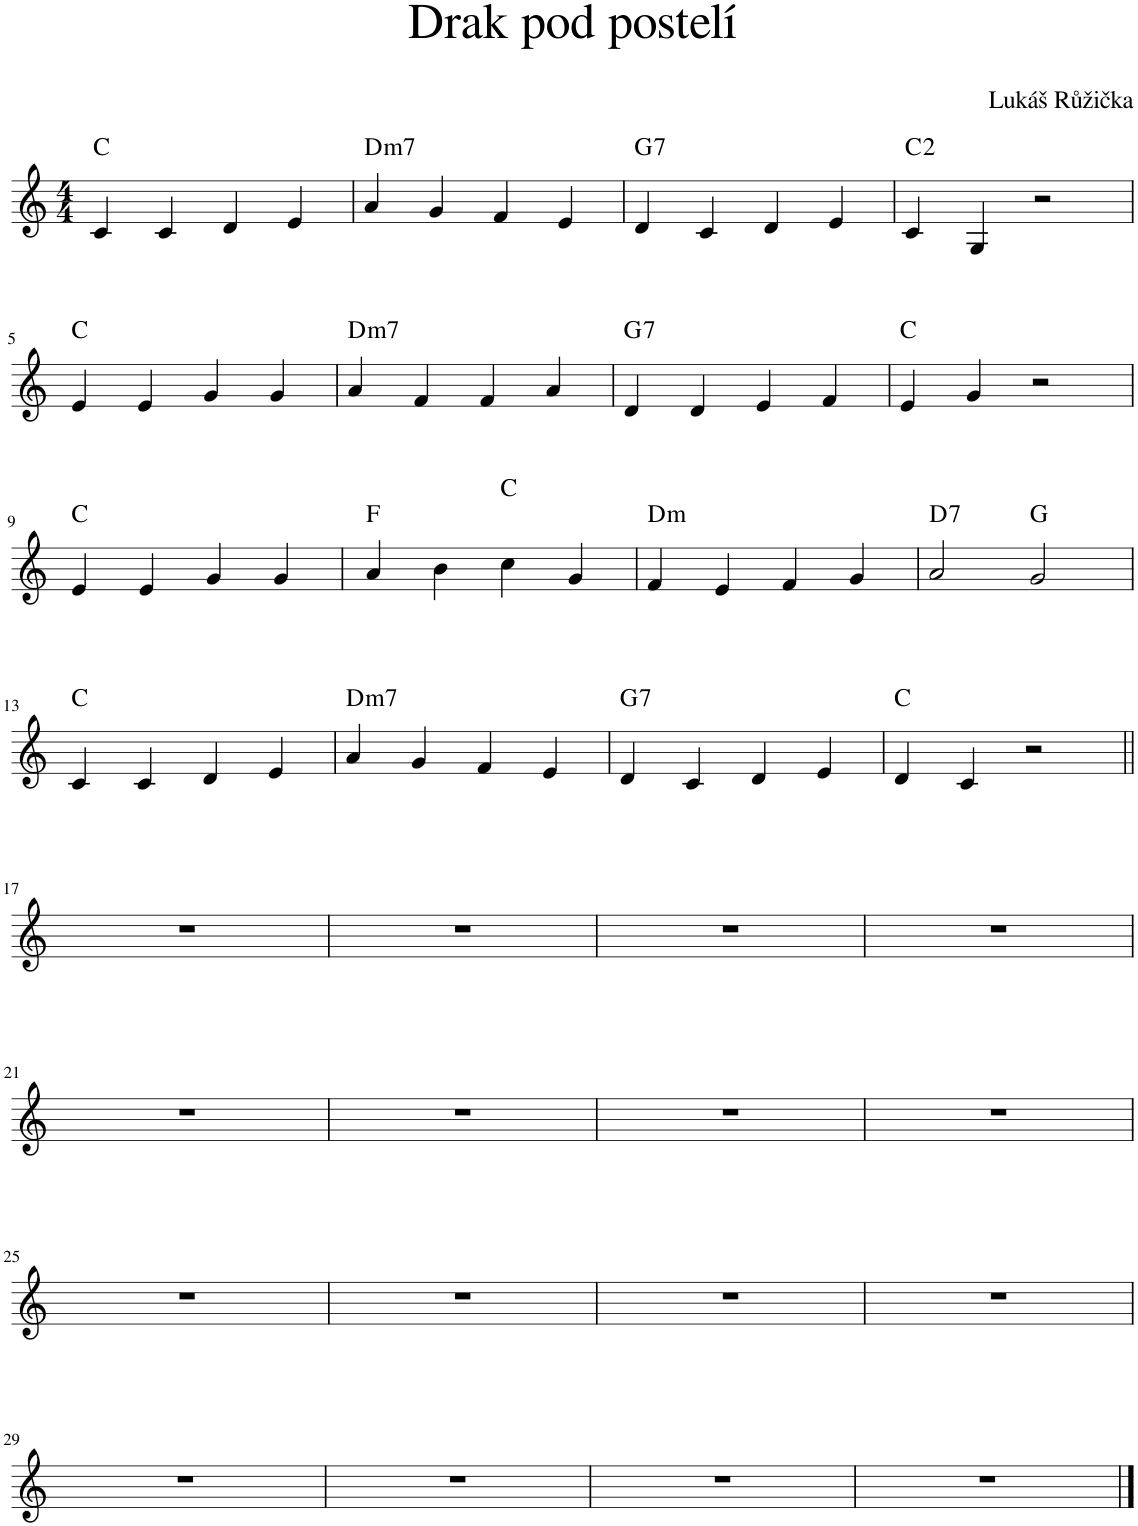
**kern	**harte
*part1	*part1
*staff1	*
*I"Piano	*
*I'Pno.	*
*clefG2	*
*k[]	*
*M4/4	*
=1	=1
4c/	C:maj
4c/	.
4d/	.
4e/	.
=2	=2
!	!LO:H:kt=m7
4a/	D:min7
4g/	.
4f/	.
4e/	.
=3	=3
!	!LO:H:kt=7
4d/	G:7
4c/	.
4d/	.
4e/	.
=4	=4
4c/	C:maj(2)
4G/	.
2r	.
!!LO:LB:g=z
=5	=5
4e/	C:maj
4e/	.
4g/	.
4g/	.
=6	=6
!	!LO:H:kt=m7
4a/	D:min7
4f/	.
4f/	.
4a/	.
=7	=7
!	!LO:H:kt=7
4d/	G:7
4d/	.
4e/	.
4f/	.
=8	=8
4e/	C:maj
4g/	.
2r	.
!!LO:LB:g=z
=9	=9
4e/	C:maj
4e/	.
4g/	.
4g/	.
=10	=10
4a/	F:maj
4b\	.
!	!LO:H:n=1:kt=N.C.
4cc\	N C:maj
4g/	.
=11	=11
!	!LO:H:kt=m
4f/	D:min
4e/	.
4f/	.
4g/	.
=12	=12
!	!LO:H:kt=7
2a/	D:7
2g/	G:maj
!!LO:LB:g=z
=13	=13
4c/	C:maj
4c/	.
4d/	.
4e/	.
=14	=14
!	!LO:H:kt=m7
4a/	D:min7
4g/	.
4f/	.
4e/	.
=15	=15
!	!LO:H:kt=7
4d/	G:7
4c/	.
4d/	.
4e/	.
=16	=16
4d/	C:maj
4c/	.
2r	.
!!LO:LB:g=z
=17||	=17||
1r	.
=18	=18
1r	.
=19	=19
1r	.
=20	=20
1r	.
!!LO:LB:g=z
=21	=21
1r	.
=22	=22
1r	.
=23	=23
1r	.
=24	=24
1r	.
!!LO:LB:g=z
=25	=25
1r	.
=26	=26
1r	.
=27	=27
1r	.
=28	=28
1r	.
!!LO:LB:g=z
=29	=29
1r	.
=30	=30
1r	.
=31	=31
1r	.
=32	=32
1r	.
==	==
*-	*-
